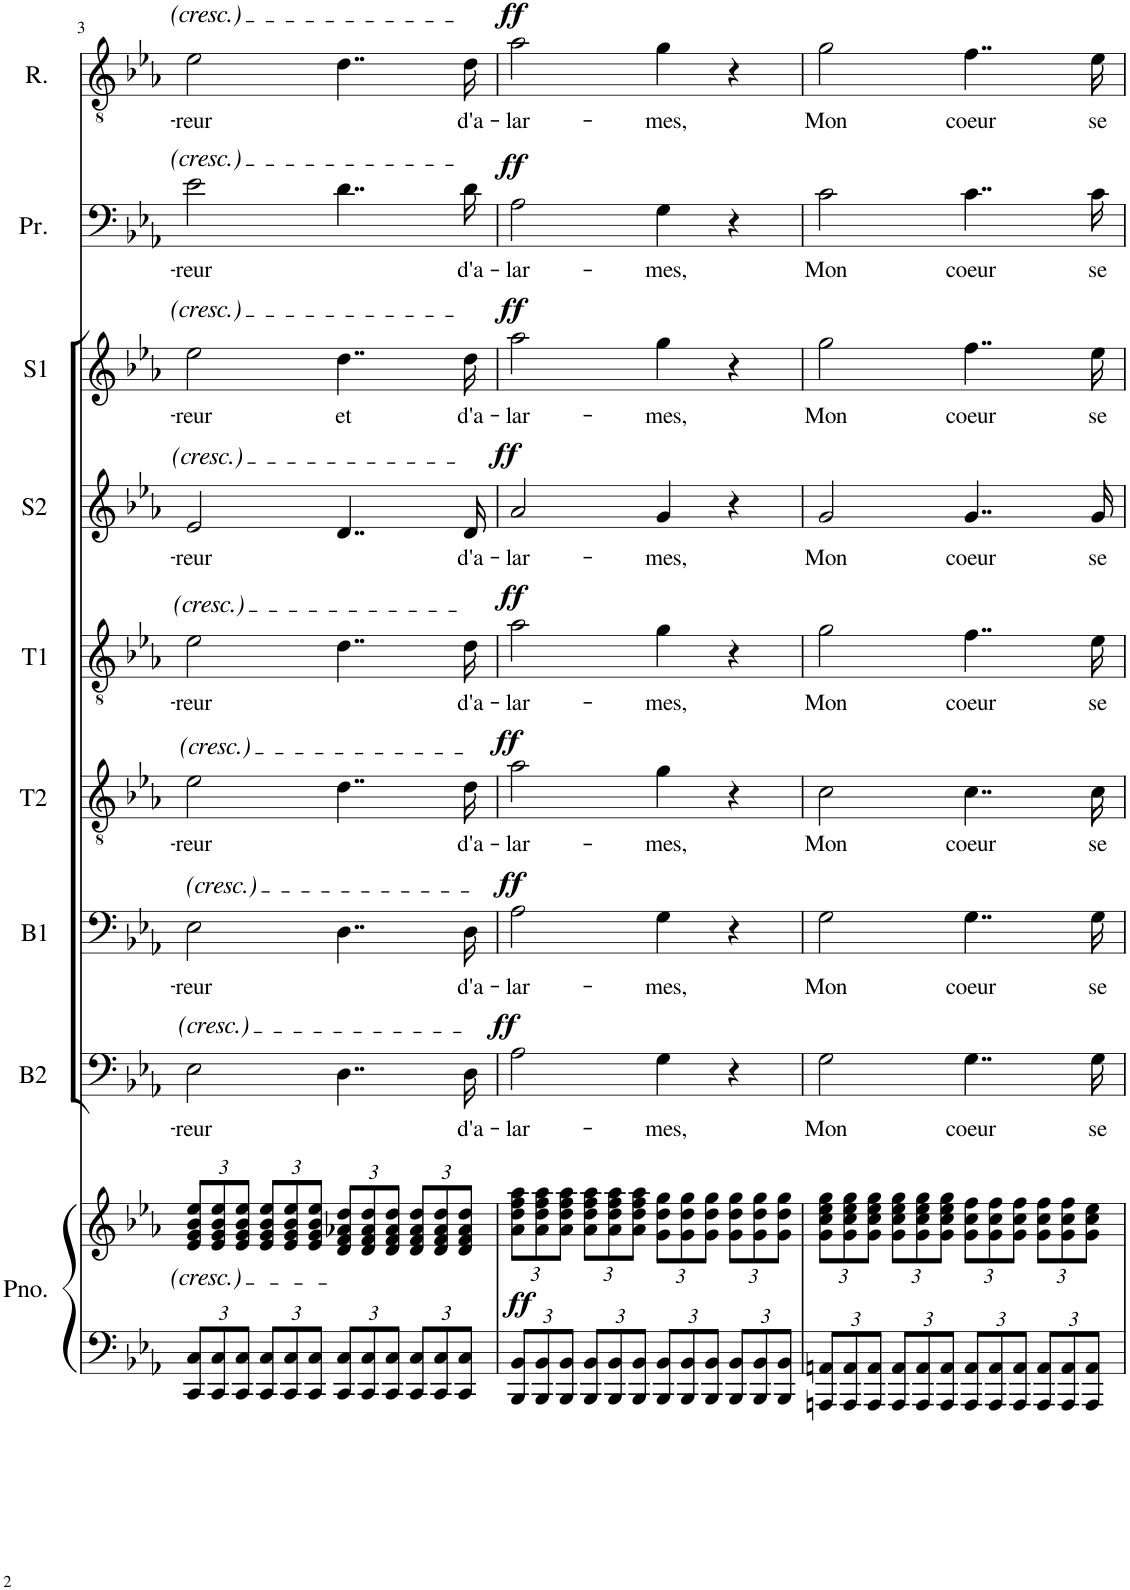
**kern	**kern	**dynam	**kern	**text	**dynam	**kern	**text	**dynam	**kern	**text	**dynam	**kern	**text	**dynam	**kern	**text	**dynam	**kern	**text	**dynam	**kern	**text	**dynam	**kern	**text	**dynam
*part9	*part9	*part9	*part8	*part8	*part8	*part7	*part7	*part7	*part6	*part6	*part6	*part5	*part5	*part5	*part4	*part4	*part4	*part3	*part3	*part3	*part2	*part2	*part2	*part1	*part1	*part1
*staff10	*staff9	*staff9/10	*staff8	*staff8	*staff8	*staff7	*staff7	*staff7	*staff6	*staff6	*staff6	*staff5	*staff5	*staff5	*staff4	*staff4	*staff4	*staff3	*staff3	*staff3	*staff2	*staff2	*staff2	*staff1	*staff1	*staff1
*I"Piano	*	*	*I"Basse 2	*	*	*I"Basse 1	*	*	*I"Tenor 2	*	*	*I"Tenor 1	*	*	*I"Soprano 2	*	*	*I"Soprano 1	*	*	*I"Prince	*	*	*I"Roméo	*	*
*I'Pno.	*	*	*I'B2	*	*	*I'B1	*	*	*I'T2	*	*	*I'T1	*	*	*I'S2	*	*	*I'S1	*	*	*I'Pr.	*	*	*I'R.	*	*
!!LO:PB:g=z
*clefF4	*clefG2	*	*clefF4	*	*	*clefF4	*	*	*clefGv2	*	*	*clefGv2	*	*	*clefG2	*	*	*clefG2	*	*	*clefF4	*	*	*clefGv2	*	*
*k[b-e-a-]	*k[b-e-a-]	*	*k[b-e-a-]	*	*	*k[b-e-a-]	*	*	*k[b-e-a-]	*	*	*k[b-e-a-]	*	*	*k[b-e-a-]	*	*	*k[b-e-a-]	*	*	*k[b-e-a-]	*	*	*k[b-e-a-]	*	*
*M4/4	*M4/4	*	*M4/4	*	*	*M4/4	*	*	*M4/4	*	*	*M4/4	*	*	*M4/4	*	*	*M4/4	*	*	*M4/4	*	*	*M4/4	*	*
*Xbrackettup	*Xbrackettup	*	*	*	*	*	*	*	*	*	*	*	*	*	*	*	*	*	*	*	*	*	*	*	*	*
=3	=3	=3	=3	=3	=3	=3	=3	=3	=3	=3	=3	=3	=3	=3	=3	=3	=3	=3	=3	=3	=3	=3	=3	=3	=3	=3
!	!	!	!	!LO:LY:b	!	!	!LO:LY:b	!	!	!LO:LY:b	!	!	!LO:LY:b	!	!	!LO:LY:b	!	!	!LO:LY:b	!	!	!LO:LY:b	!	!	!LO:LY:b	!
12CC/ 12C/L	12e-/ 12g/ 12b-/ 12ee-/L	.	2E-\	-reur	.	2E-\	-reur	.	2e-\	-reur	.	2e-\	-reur	.	2e-/	-reur	.	2ee-\	-reur	.	2e-\	-reur	.	2e-\	-reur	.
12CC/ 12C/	12e-/ 12g/ 12b-/ 12ee-/	.	.	.	.	.	.	.	.	.	.	.	.	.	.	.	.	.	.	.	.	.	.	.	.	.
12CC/ 12C/J	12e-/ 12g/ 12b-/ 12ee-/J	.	.	.	.	.	.	.	.	.	.	.	.	.	.	.	.	.	.	.	.	.	.	.	.	.
12CC/ 12C/L	12e-/ 12g/ 12b-/ 12ee-/L	.	.	.	.	.	.	.	.	.	.	.	.	.	.	.	.	.	.	.	.	.	.	.	.	.
12CC/ 12C/	12e-/ 12g/ 12b-/ 12ee-/	.	.	.	.	.	.	.	.	.	.	.	.	.	.	.	.	.	.	.	.	.	.	.	.	.
12CC/ 12C/J	12e-/ 12g/ 12b-/ 12ee-/J	.	.	.	.	.	.	.	.	.	.	.	.	.	.	.	.	.	.	.	.	.	.	.	.	.
!	!	!	!	!	!	!	!	!	!	!	!	!	!	!	!	!	!	!	!LO:LY:b	!	!	!	!	!	!	!
12CC/ 12C/L	12d/ 12f/ 12a-X/ 12dd/L	.	4..D\	.	.	4..D\	.	.	4..d\	.	.	4..d\	.	.	4..d/	.	.	4..dd\	et	.	4..d\	.	.	4..d\	.	.
12CC/ 12C/	12d/ 12f/ 12a-/ 12dd/	.	.	.	.	.	.	.	.	.	.	.	.	.	.	.	.	.	.	.	.	.	.	.	.	.
12CC/ 12C/J	12d/ 12f/ 12a-/ 12dd/J	.	.	.	.	.	.	.	.	.	.	.	.	.	.	.	.	.	.	.	.	.	.	.	.	.
12CC/ 12C/L	12d/ 12f/ 12a-/ 12dd/L	.	.	.	.	.	.	.	.	.	.	.	.	.	.	.	.	.	.	.	.	.	.	.	.	.
12CC/ 12C/	12d/ 12f/ 12a-/ 12dd/	.	.	.	.	.	.	.	.	.	.	.	.	.	.	.	.	.	.	.	.	.	.	.	.	.
12CC/ 12C/J	12d/ 12f/ 12a-/ 12dd/J	.	.	.	.	.	.	.	.	.	.	.	.	.	.	.	.	.	.	.	.	.	.	.	.	.
!	!	!	!	!LO:LY:b	!	!	!LO:LY:b	!	!	!LO:LY:b	!	!	!LO:LY:b	!	!	!LO:LY:b	!	!	!LO:LY:b	!	!	!LO:LY:b	!	!	!LO:LY:b	!
.	.	.	16D\	d'a-	.	16D\	d'a-	.	16d\	d'a-	.	16d\	d'a-	.	16d/	d'a-	.	16dd\	d'a-	.	16d\	d'a-	.	16d\	d'a-	.
=4	=4	=4	=4	=4	=4	=4	=4	=4	=4	=4	=4	=4	=4	=4	=4	=4	=4	=4	=4	=4	=4	=4	=4	=4	=4	=4
!	!	!LO:DY:b	!	!LO:LY:b	!LO:DY:a	!	!LO:LY:b	!LO:DY:a	!	!LO:LY:b	!LO:DY:a	!	!LO:LY:b	!LO:DY:a	!	!LO:LY:b	!LO:DY:a	!	!LO:LY:b	!LO:DY:a	!	!LO:LY:b	!LO:DY:a	!	!LO:LY:b	!LO:DY:a
12BBB-/ 12BB-/L	12a-\ 12dd\ 12ff\ 12aa-\L	ff	2A-\	-lar-	ff	2A-\	-lar-	ff	2a-\	-lar-	ff	2a-\	-lar-	ff	2a-/	-lar-	ff	2aa-\	-lar-	ff	2A-\	-lar-	ff	2a-\	-lar-	ff
12BBB-/ 12BB-/	12a-\ 12dd\ 12ff\ 12aa-\	.	.	.	.	.	.	.	.	.	.	.	.	.	.	.	.	.	.	.	.	.	.	.	.	.
12BBB-/ 12BB-/J	12a-\ 12dd\ 12ff\ 12aa-\J	.	.	.	.	.	.	.	.	.	.	.	.	.	.	.	.	.	.	.	.	.	.	.	.	.
12BBB-/ 12BB-/L	12a-\ 12dd\ 12ff\ 12aa-\L	.	.	.	.	.	.	.	.	.	.	.	.	.	.	.	.	.	.	.	.	.	.	.	.	.
12BBB-/ 12BB-/	12a-\ 12dd\ 12ff\ 12aa-\	.	.	.	.	.	.	.	.	.	.	.	.	.	.	.	.	.	.	.	.	.	.	.	.	.
12BBB-/ 12BB-/J	12a-\ 12dd\ 12ff\ 12aa-\J	.	.	.	.	.	.	.	.	.	.	.	.	.	.	.	.	.	.	.	.	.	.	.	.	.
!	!	!	!	!LO:LY:b	!	!	!LO:LY:b	!	!	!LO:LY:b	!	!	!LO:LY:b	!	!	!LO:LY:b	!	!	!LO:LY:b	!	!	!LO:LY:b	!	!	!LO:LY:b	!
12BBB-/ 12BB-/L	12g\ 12dd\ 12gg\L	.	4G\	-mes,	.	4G\	-mes,	.	4g\	-mes,	.	4g\	-mes,	.	4g/	-mes,	.	4gg\	-mes,	.	4G\	-mes,	.	4g\	-mes,	.
12BBB-/ 12BB-/	12g\ 12dd\ 12gg\	.	.	.	.	.	.	.	.	.	.	.	.	.	.	.	.	.	.	.	.	.	.	.	.	.
12BBB-/ 12BB-/J	12g\ 12dd\ 12gg\J	.	.	.	.	.	.	.	.	.	.	.	.	.	.	.	.	.	.	.	.	.	.	.	.	.
12BBB-/ 12BB-/L	12g\ 12dd\ 12gg\L	.	4r	.	.	4r	.	.	4r	.	.	4r	.	.	4r	.	.	4r	.	.	4r	.	.	4r	.	.
12BBB-/ 12BB-/	12g\ 12dd\ 12gg\	.	.	.	.	.	.	.	.	.	.	.	.	.	.	.	.	.	.	.	.	.	.	.	.	.
12BBB-/ 12BB-/J	12g\ 12dd\ 12gg\J	.	.	.	.	.	.	.	.	.	.	.	.	.	.	.	.	.	.	.	.	.	.	.	.	.
=5	=5	=5	=5	=5	=5	=5	=5	=5	=5	=5	=5	=5	=5	=5	=5	=5	=5	=5	=5	=5	=5	=5	=5	=5	=5	=5
!	!	!	!	!LO:LY:b	!	!	!LO:LY:b	!	!	!LO:LY:b	!	!	!LO:LY:b	!	!	!LO:LY:b	!	!	!LO:LY:b	!	!	!LO:LY:b	!	!	!LO:LY:b	!
12AAAn/ 12AAn/L	12g\ 12cc\ 12ee-\ 12gg\L	.	2G\	Mon	.	2G\	Mon	.	2c\	Mon	.	2g\	Mon	.	2g/	Mon	.	2gg\	Mon	.	2c\	Mon	.	2g\	Mon	.
12AAA/ 12AA/	12g\ 12cc\ 12ee-\ 12gg\	.	.	.	.	.	.	.	.	.	.	.	.	.	.	.	.	.	.	.	.	.	.	.	.	.
12AAA/ 12AA/J	12g\ 12cc\ 12ee-\ 12gg\J	.	.	.	.	.	.	.	.	.	.	.	.	.	.	.	.	.	.	.	.	.	.	.	.	.
12AAA/ 12AA/L	12g\ 12cc\ 12ee-\ 12gg\L	.	.	.	.	.	.	.	.	.	.	.	.	.	.	.	.	.	.	.	.	.	.	.	.	.
12AAA/ 12AA/	12g\ 12cc\ 12ee-\ 12gg\	.	.	.	.	.	.	.	.	.	.	.	.	.	.	.	.	.	.	.	.	.	.	.	.	.
12AAA/ 12AA/J	12g\ 12cc\ 12ee-\ 12gg\J	.	.	.	.	.	.	.	.	.	.	.	.	.	.	.	.	.	.	.	.	.	.	.	.	.
!	!	!	!	!LO:LY:b	!	!	!LO:LY:b	!	!	!LO:LY:b	!	!	!LO:LY:b	!	!	!LO:LY:b	!	!	!LO:LY:b	!	!	!LO:LY:b	!	!	!LO:LY:b	!
12AAA/ 12AA/L	12g\ 12cc\ 12ff\L	.	4..G\	coeur	.	4..G\	coeur	.	4..c\	coeur	.	4..f\	coeur	.	4..g/	coeur	.	4..ff\	coeur	.	4..c\	coeur	.	4..f\	coeur	.
12AAA/ 12AA/	12g\ 12cc\ 12ff\	.	.	.	.	.	.	.	.	.	.	.	.	.	.	.	.	.	.	.	.	.	.	.	.	.
12AAA/ 12AA/J	12g\ 12cc\ 12ff\J	.	.	.	.	.	.	.	.	.	.	.	.	.	.	.	.	.	.	.	.	.	.	.	.	.
12AAA/ 12AA/L	12g\ 12cc\ 12ff\L	.	.	.	.	.	.	.	.	.	.	.	.	.	.	.	.	.	.	.	.	.	.	.	.	.
12AAA/ 12AA/	12g\ 12cc\ 12ff\	.	.	.	.	.	.	.	.	.	.	.	.	.	.	.	.	.	.	.	.	.	.	.	.	.
12AAA/ 12AA/J	12g\ 12cc\ 12ee-\J	.	.	.	.	.	.	.	.	.	.	.	.	.	.	.	.	.	.	.	.	.	.	.	.	.
!	!	!	!	!LO:LY:b	!	!	!LO:LY:b	!	!	!LO:LY:b	!	!	!LO:LY:b	!	!	!LO:LY:b	!	!	!LO:LY:b	!	!	!LO:LY:b	!	!	!LO:LY:b	!
.	.	.	16G\	se	.	16G\	se	.	16c\	se	.	16e-\	se	.	16g/	se	.	16ee-\	se	.	16c\	se	.	16e-\	se	.
=	=	=	=	=	=	=	=	=	=	=	=	=	=	=	=	=	=	=	=	=	=	=	=	=	=	=
*-	*-	*-	*-	*-	*-	*-	*-	*-	*-	*-	*-	*-	*-	*-	*-	*-	*-	*-	*-	*-	*-	*-	*-	*-	*-	*-
